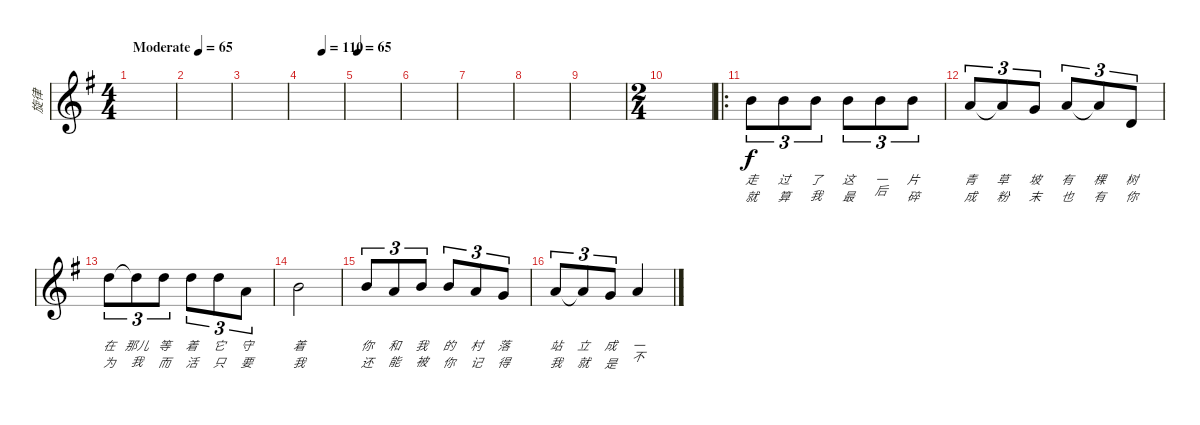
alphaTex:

\track ("旋律" "旋律") {instrument acousticguitarsteel}
\staff {score}
\tuning (E4 B3 G3 D3 A2 E2) {hide}
\ts (4 4)
\tempo (65 "Moderate")
\clef g2
\ks g
|
|
|
\tempo (110 0.5)
|
\tempo 65
|
|
|
|
|
\ts (2 4)
|
\ro
0.2.8{tu (3 2) lyrics (0 "走") lyrics (1 "就") lyrics (2 "") lyrics (3 "") lyrics (4 "")} 0.2.8{tu (3 2) lyrics (0 "过") lyrics (1 "算") lyrics (2 "") lyrics (3 "") lyrics (4 "")} 0.2.8{tu (3 2) lyrics (0 "了") lyrics (1 "我") lyrics (2 "") lyrics (3 "") lyrics (4 "")} 0.2.8{tu (3 2) lyrics (0 "这") lyrics (1 "最") lyrics (2 "") lyrics (3 "") lyrics (4 "")} 0.2.8{tu (3 2) lyrics (0 "一") lyrics (1 "后") lyrics (2 "") lyrics (3 "") lyrics (4 "")} 0.2.8{tu (3 2) lyrics (0 "片") lyrics (1 "碎") lyrics (2 "") lyrics (3 "") lyrics (4 "")} |
2.3.8{tu (3 2) lyrics (0 "青") lyrics (1 "成") lyrics (2 "") lyrics (3 "") lyrics (4 "")} 2.3{t}.8{tu (3 2) lyrics (0 "草") lyrics (1 "粉") lyrics (2 "") lyrics (3 "") lyrics (4 "")} 0.3.8{tu (3 2) lyrics (0 "坡") lyrics (1 "末") lyrics (2 "") lyrics (3 "") lyrics (4 "")} 2.3.8{tu (3 2) lyrics (0 "有") lyrics (1 "也") lyrics (2 "") lyrics (3 "") lyrics (4 "")} 2.3{t}.8{tu (3 2) lyrics (0 "棵") lyrics (1 "有") lyrics (2 "") lyrics (3 "") lyrics (4 "")} 0.4.8{tu (3 2) lyrics (0 "树") lyrics (1 "你") lyrics (2 "") lyrics (3 "") lyrics (4 "")} |
3.2.8{tu (3 2) lyrics (0 "在") lyrics (1 "为") lyrics (2 "") lyrics (3 "") lyrics (4 "")} 3.2{t}.8{tu (3 2) lyrics (0 "那儿") lyrics (1 "我") lyrics (2 "") lyrics (3 "") lyrics (4 "")} 3.2.8{tu (3 2) lyrics (0 "等") lyrics (1 "而") lyrics (2 "") lyrics (3 "") lyrics (4 "")} 3.2.8{tu (3 2) lyrics (0 "着") lyrics (1 "活") lyrics (2 "") lyrics (3 "") lyrics (4 "")} 3.2.8{tu (3 2) lyrics (0 "它") lyrics (1 "只") lyrics (2 "") lyrics (3 "") lyrics (4 "")} 2.3.8{tu (3 2) lyrics (0 "守") lyrics (1 "要") lyrics (2 "") lyrics (3 "") lyrics (4 "")} |
0.2.2{lyrics (0 "着") lyrics (1 "我") lyrics (2 "") lyrics (3 "") lyrics (4 "")} |
0.2.8{tu (3 2) lyrics (0 "你") lyrics (1 "还") lyrics (2 "") lyrics (3 "") lyrics (4 "")} 2.3.8{tu (3 2) lyrics (0 "和") lyrics (1 "能") lyrics (2 "") lyrics (3 "") lyrics (4 "")} 0.2.8{tu (3 2) lyrics (0 "我") lyrics (1 "被") lyrics (2 "") lyrics (3 "") lyrics (4 "")} 0.2.8{tu (3 2) lyrics (0 "的") lyrics (1 "你") lyrics (2 "") lyrics (3 "") lyrics (4 "")} 2.3.8{tu (3 2) lyrics (0 "村") lyrics (1 "记") lyrics (2 "") lyrics (3 "") lyrics (4 "")} 0.3.8{tu (3 2) lyrics (0 "落") lyrics (1 "得") lyrics (2 "") lyrics (3 "") lyrics (4 "")} |
2.3.8{tu (3 2) lyrics (0 "站") lyrics (1 "我") lyrics (2 "") lyrics (3 "") lyrics (4 "")} 2.3{t}.8{tu (3 2) lyrics (0 "立") lyrics (1 "就") lyrics (2 "") lyrics (3 "") lyrics (4 "")} 0.3.8{tu (3 2) lyrics (0 "成") lyrics (1 "是") lyrics (2 "") lyrics (3 "") lyrics (4 "")} 2.3.4{lyrics (0 "一") lyrics (1 "不") lyrics (2 "") lyrics (3 "") lyrics (4 "")}
